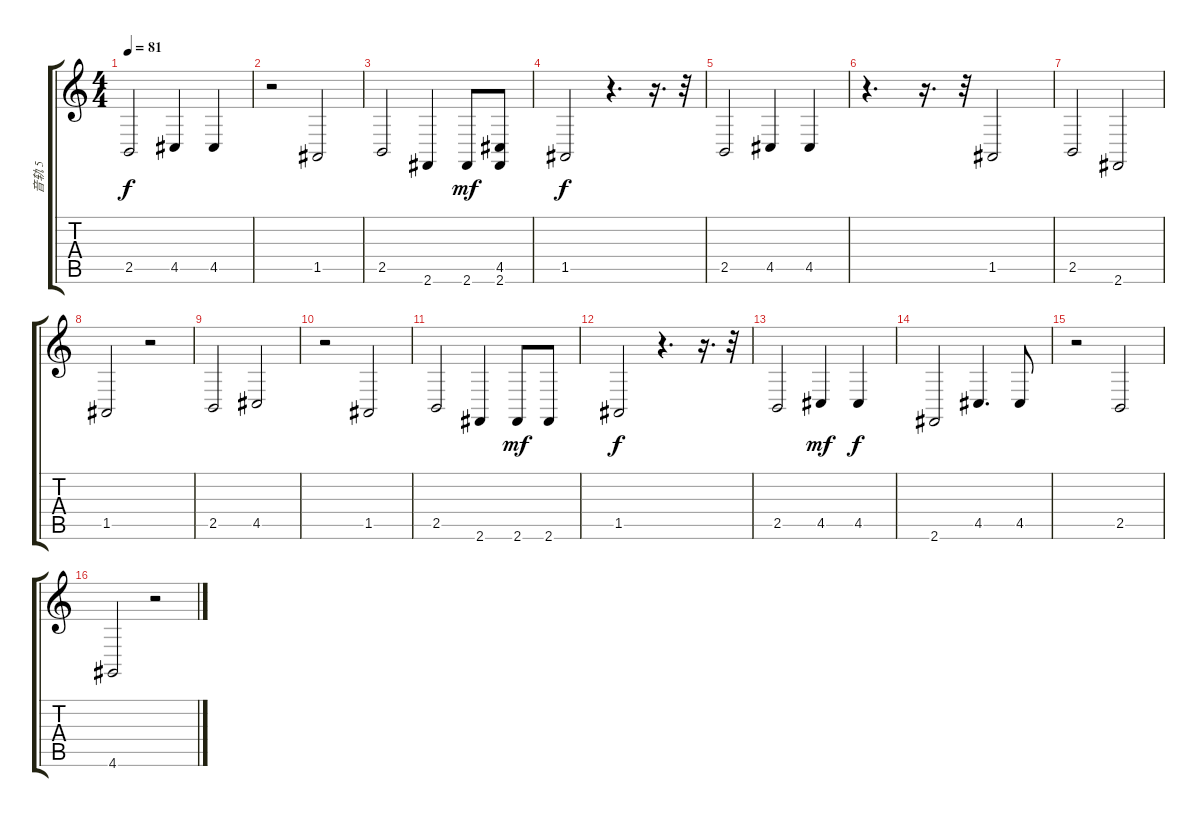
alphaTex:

\track ("音轨 5" "音轨 5") {instrument acousticgrandpiano}
\staff {score tabs}
\tuning (E4 B3 G3 D3 A2 E2) {hide}
\ts (4 4)
\tempo 81
\clef g2
\ks c
2.5.2{dy f} 4.5.4 4.5.4 |
r.2 1.5.2 |
2.5.2 2.6.4 2.6.8{dy mf} (4.5 2.6).8 |
1.5.2{dy f} r.4{d} r.16{d} r.32 |
2.5.2 4.5.4 4.5.4 |
r.4{d} r.16{d} r.32 1.5.2 |
2.5.2 2.6.2 |
1.5.2 r.2 |
2.5.2 4.5.2 |
r.2 1.5.2 |
2.5.2 2.6.4 2.6.8{dy mf} 2.6.8 |
1.5.2{dy f} r.4{d} r.16{d} r.32 |
2.5.2 4.5.4{dy mf} 4.5.4{dy f} |
2.6.2 4.5.4{d} 4.5.8 |
r.2 2.5.2 |
4.6.2 r.2
